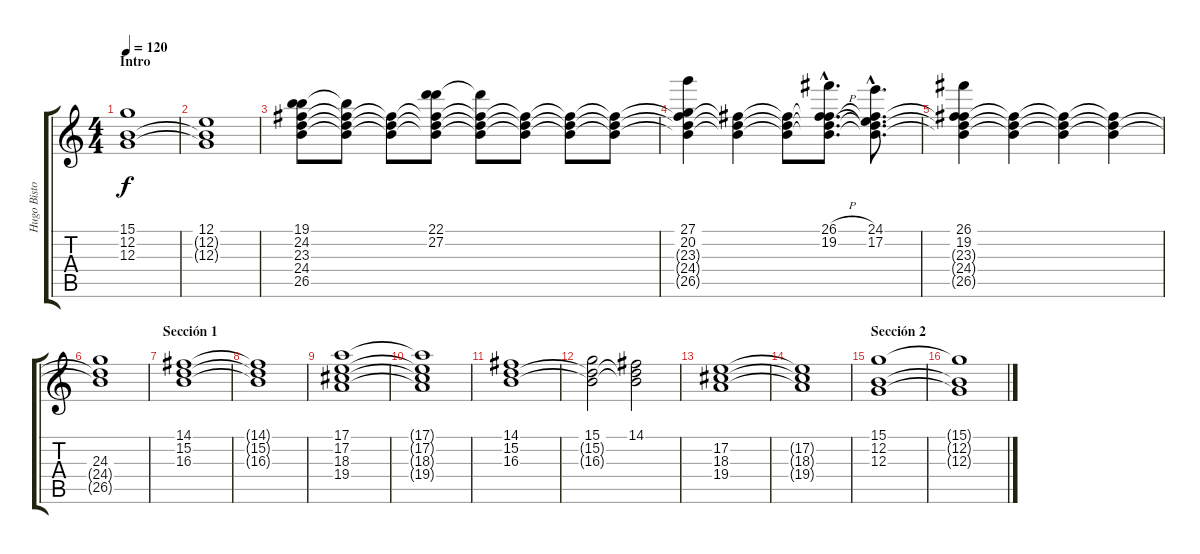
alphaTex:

\track ("Hugo Bistolfi" "Hugo Bisto") {instrument stringensemble1}
\staff {score tabs}
\tuning (E4 B3 G3 D3 A2 E2) {hide}
\ts (4 4)
\section ("" "Intro")
\tempo 120
\clef g2
\ks c
(15.1 12.2 12.3).1{dy f instrument stringensemble1} |
(12.1 12.2{t} 12.3{t}).1 |
(19.1 24.2 23.3 24.4 26.5).8 (24.2{t} 23.3{t} 24.4{t} 26.5{t}).8 (23.3{t} 24.4{t} 26.5{t}).8 (22.1 27.2 23.3{t} 24.4{t} 26.5{t}).8 (27.2{t} 23.3{t} 24.4{t} 26.5{t}).8 (23.3{t} 24.4{t} 26.5{t}).8 (23.3{t} 24.4{t} 26.5{t}).8 (23.3{t} 24.4{t} 26.5{t}).8 |
(27.1 20.2 23.3{t} 24.4{t} 26.5{t}).4 (23.3{t} 24.4{t} 26.5{t}).4 (23.3{t} 24.4{t} 26.5{t}).8 (26.1{h hac} 19.2{h hac} 23.3{hac t} 24.4{hac t} 26.5{hac t}).8{d} (24.1{hac} 17.2{hac} 23.3{hac t} 24.4{hac t} 26.5{hac t}).8{d} |
(26.1 19.2 23.3{t} 24.4{t} 26.5{t}).4 (23.3{t} 24.4{t} 26.5{t}).4 (23.3{t} 24.4{t} 26.5{t}).4 (23.3{t} 24.4{t} 26.5{t}).4 |
(24.3 24.4{t} 26.5{t}).1 |
\section ("" "Sección 1")
(14.1 15.2 16.3).1 |
(14.1{t} 15.2{t} 16.3{t}).1 |
(17.1 17.2 18.3 19.4).1 |
(17.1{t} 17.2{t} 18.3{t} 19.4{t}).1 |
(14.1 15.2 16.3).1 |
(15.1 15.2{t} 16.3{t}).2 (14.1 15.2{t} 16.3{t}).2 |
(17.2 18.3 19.4).1 |
(17.2{t} 18.3{t} 19.4{t}).1 |
\section ("" "Sección 2")
(15.1 12.2 12.3).1 |
(15.1{t} 12.2{t} 12.3{t}).1
